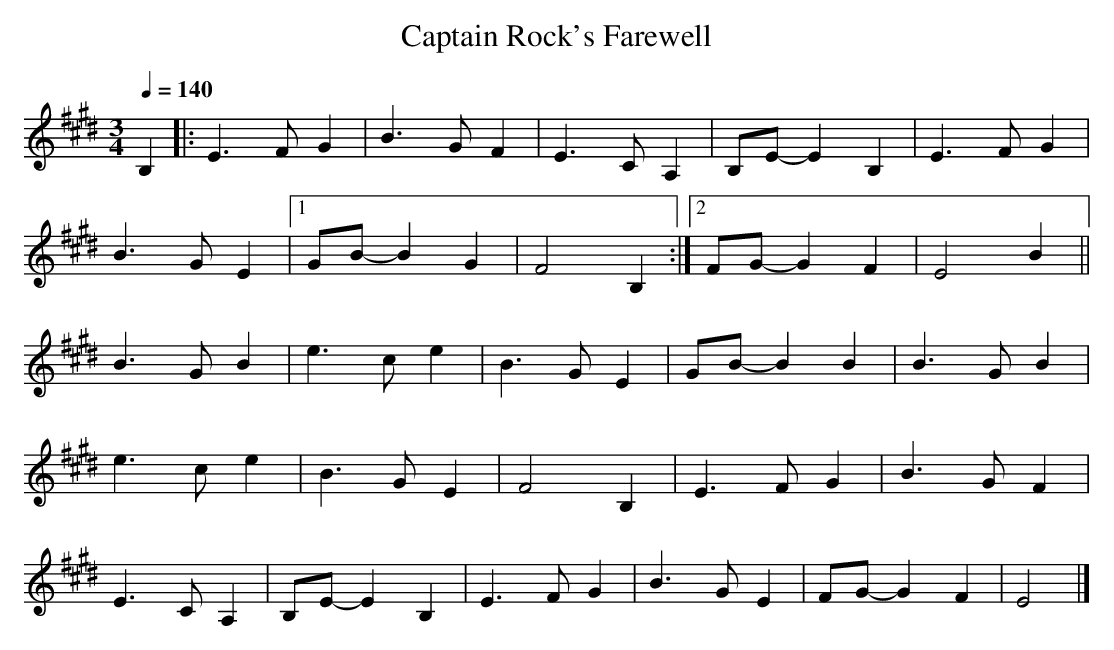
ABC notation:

X:1
T:Captain Rock's Farewell
M:3/4
L:1/4
Q:1/4=140
K:Emaj
B, |: E>FG | B>GF | E>CA, | B,/2E/2-E B, | E>FG |
B>GE |  [1 G/2B/2-BG | F2 B, :|  [2 F/2G/2-G F | E2 B ||
B>GB | e>ce | B>GE | G/2B/2-B B | B>GB |
e>ce | B>GE | F2 B, | E>FG | B>GF |
E>CA, | B,/2E/2-EB, | E>FG | B>GE | F/2G/2-G F | E2 |]
